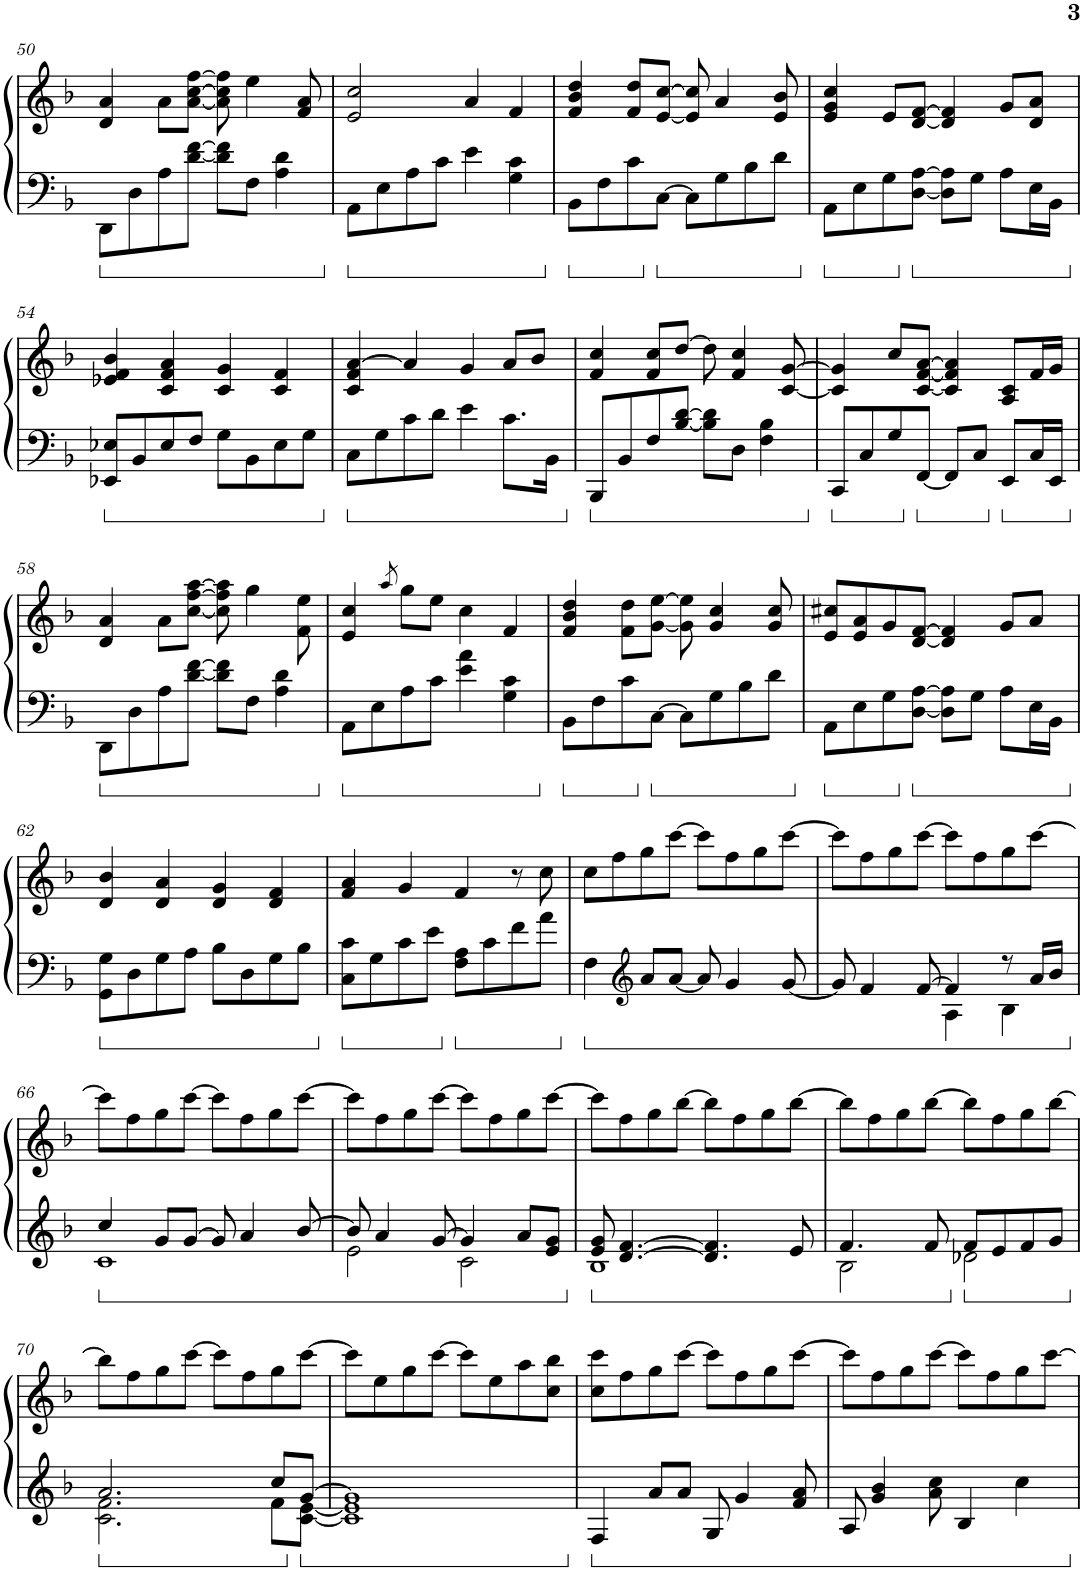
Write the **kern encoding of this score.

**kern	**kern
*part1	*part1
*staff2	*staff1
*I"Piano	*
*I'Pno.	*
!!LO:PB:g=z
*clefF4	*clefG2
*k[b-]	*k[b-]
*M4/4	*M4/4
=50	=50
8DD\L	4d/ 4a/
8D\	.
8A\	8a\L
[8d\ [8f\J	[8a\ [8cc\ [8ff\J
8d\] 8f\]L	8a\] 8cc\] 8ff\]
8F\J	4ee\
4A\ 4d\	.
.	8f/ 8a/
=51	=51
8AA\L	2e/ 2cc/
8E\	.
8A\	.
8c\J	.
4e\	4a/
4G\ 4c\	4f/
=52	=52
8BB-\L	4f/ 4b-/ 4dd/
8F\	.
8c\	8f/ 8dd/L
[8C\J	[8e/ [8cc/J
8C\L]	8e/] 8cc/]
8G\	4a/
8B-\	.
8d\J	8e/ 8b-/
=53	=53
8AA\L	4e/ 4g/ 4cc/
8E\	.
8G\	8e/L
[8D\ [8A\J	[8d/ [8f/J
8D\] 8A\]L	4d/] 4f/]
8G\J	.
8A\L	8g/L
16E\L	8d/ 8a/J
16BB-\JJ	.
!!LO:LB:g=z
=54	=54
8EE-X/ 8E-X/L	4e-X/ 4f/ 4b-/
8BB-/	.
8E-/	4c/ 4f/ 4a/
8F/J	.
8G\L	4c/ 4g/
8BB-\	.
8E-\	4c/ 4f/
8G\J	.
=55	=55
8C\L	4c/ 4f/ [4a/
8G\	.
8c\	4a/]
8d\J	.
4e\	4g/
8.c\L	8a/L
.	8b-/J
16BB-\Jk	.
=56	=56
8BBB-/L	4f/ 4cc/
8BB-/	.
8F/	8f/ 8cc/L
[8B-/ [8d/J	[8dd/J
8B-\] 8d\]L	8dd\]
8D\J	4f/ 4cc/
4F\ 4B-\	.
.	[8c/ [8g/
=57	=57
8CC/L	4c/] 4g/]
8C/	.
8G/	8cc/L
[8FF/J	[8c/ [8f/ [8a/J
8FF/L]	4c/] 4f/] 4a/]
8C/J	.
8EE/L	8A/ 8c/L
16C/L	16f/L
16EE/JJ	16g/JJ
!!LO:LB:g=z
=58	=58
8DD\L	4d/ 4a/
8D\	.
8A\	8a\L
[8d\ [8f\J	[8cc\ [8ff\ [8aa\J
8d\] 8f\]L	8cc\] 8ff\] 8aa\]
8F\J	4gg\
4A\ 4d\	.
.	8f\ 8ee\
=59	=59
8AA\L	4e/ 4cc/
8E\	.
.	8qaa/
8A\	8gg\L
8c\J	8ee\J
4e\ 4a\	4cc\
4G\ 4c\	4f/
=60	=60
8BB-\L	4f/ 4b-/ 4dd/
8F\	.
8c\	8f\ 8dd\L
[8C\J	[8g\ [8ee\J
8C\L]	8g\] 8ee\]
8G\	4g/ 4cc/
8B-\	.
8d\J	8g/ 8cc/
=61	=61
8AA\L	8e/ 8cc#X/L
8E\	8e/ 8a/
8G\	8g/
[8D\ [8A\J	[8d/ [8f/J
8D\] 8A\]L	4d/] 4f/]
8G\J	.
8A\L	8g/L
16E\L	8a/J
16BB-\JJ	.
!!LO:LB:g=z
=62	=62
8GG\ 8G\L	4d/ 4b-/
8D\	.
8G\	4d/ 4a/
8A\J	.
8B-\L	4d/ 4g/
8D\	.
8G\	4d/ 4f/
8B-\J	.
=63	=63
8C\ 8c\L	4f/ 4a/
8G\	.
8c\	4g/
8e\J	.
8F\ 8A\L	4f/
8c\	.
8f\	8r
8a\J	8cc\
=64	=64
4F\	8cc\L
.	8ff\
*clefG2	*
8a/L	8gg\
[8a/J	[8ccc\J
8a/]	8ccc\L]
4g/	8ff\
.	8gg\
[8g/	[8ccc\J
=65	=65
*^	*
8g/]	2ryy	8ccc\L]
4f/	.	8ff\
.	.	8gg\
[8f/	.	[8ccc\J
4f/]	4A\	8ccc\L]
.	.	8ff\
8r	4B-\	8gg\
16a/LL	.	[8ccc\J
16b-/JJ	.	.
!!LO:LB:g=z
=66	=66	=66
4cc/	1c	8ccc\L]
.	.	8ff\
8g/L	.	8gg\
[8g/J	.	[8ccc\J
8g/]	.	8ccc\L]
4a/	.	8ff\
.	.	8gg\
[8b-/	.	[8ccc\J
=67	=67	=67
8b-/]	2e\	8ccc\L]
4a/	.	8ff\
.	.	8gg\
[8g/	.	[8ccc\J
4g/]	2c\	8ccc\L]
.	.	8ff\
8a/L	.	8gg\
8e/ 8g/J	.	[8ccc\J
=68	=68	=68
8e/ 8g/	1B-	8ccc\L]
[4.d/ [4.f/	.	8ff\
.	.	8gg\
.	.	[8bb-\J
4.d/] 4.f/]	.	8bb-\L]
.	.	8ff\
.	.	8gg\
8e/	.	[8bb-\J
=69	=69	=69
4.f/	2B-\	8bb-\L]
.	.	8ff\
.	.	8gg\
8f/	.	[8bb-\J
8f/L	2d-X\	8bb-\L]
8e/	.	8ff\
8f/	.	8gg\
8g/J	.	[8bb-\J
!!LO:LB:g=z
=70	=70	=70
2.a/	2.c\ 2.f\	8bb-\L]
.	.	8ff\
.	.	8gg\
.	.	[8ccc\J
.	.	8ccc\L]
.	.	8ff\
8cc/L	8f\L	8gg\
[8g/J	[8c\ [8e\J	[8ccc\J
=71	=71	=71
1g]	1c] 1e]	8ccc\L]
.	.	8ee\
.	.	8gg\
.	.	[8ccc\J
.	.	8ccc\L]
.	.	8ee\
.	.	8aa\
.	.	8cc\ 8bb-\J
*v	*v	*
=72	=72
4F/	8cc\ 8ccc\L
.	8ff\
8a/L	8gg\
8a/J	[8ccc\J
8G/	8ccc\L]
4g/	8ff\
.	8gg\
8f/ 8a/	[8ccc\J
=73	=73
8A/	8ccc\L]
4g/ 4b-/	8ff\
.	8gg\
8a\ 8cc\	[8ccc\J
4B-/	8ccc\L]
.	8ff\
4cc\	8gg\
.	[8ccc\J
=	=
*-	*-
